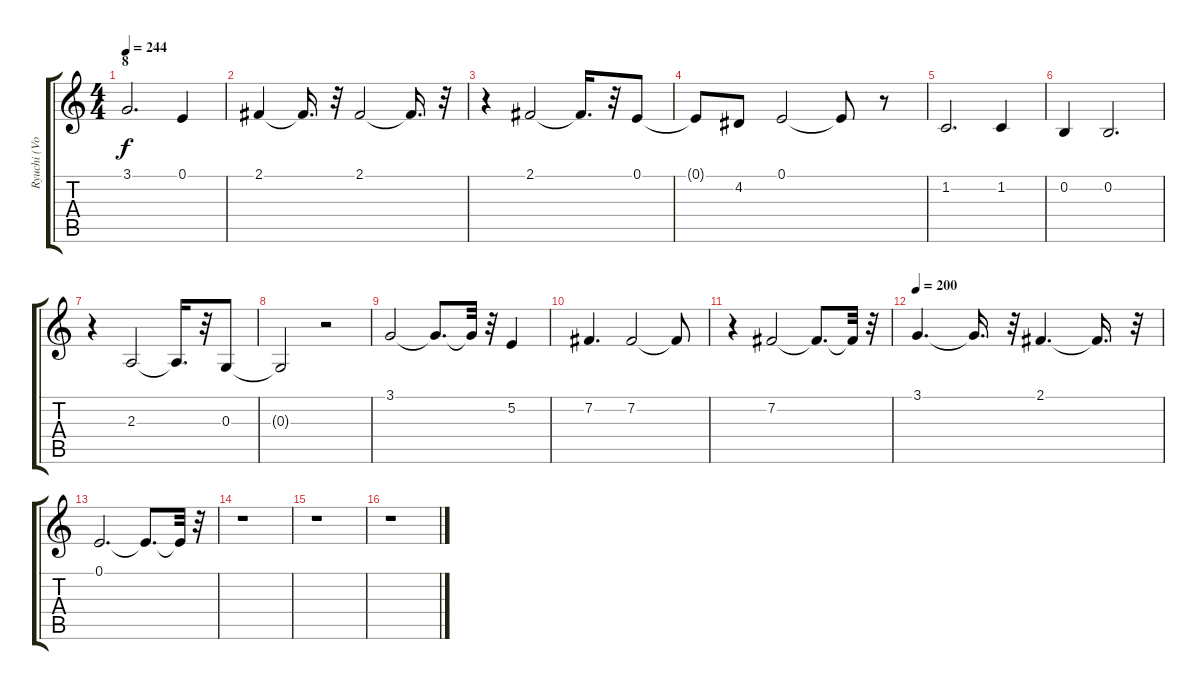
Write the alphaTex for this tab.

\track ("Ryuchi (Voice)" "Ryuchi (Vo") {instrument pad1newage}
\staff {score tabs}
\tuning (E4 B3 G3 D3 A2 E2) {hide}
\ts (4 4)
\section ("" "8")
\tempo 244
\clef g2
\ks c
3.1.2{d dy f} 0.1.4 |
2.1.4 2.1{t}.16{d} r.32 2.1.2 2.1{t}.16{d} r.32 |
r.4 2.1.2 2.1{t}.16{d} r.32 0.1.8 |
0.1{t}.8 4.2.8 0.1.2 0.1{t}.8 r.8 |
1.2.2{d} 1.2.4 |
0.2.4 0.2.2{d} |
r.4 2.3.2 2.3{t}.16{d} r.32 0.3.8 |
0.3{t}.2 r.2 |
3.1.2 3.1{t}.8{d} 3.1{t}.32 r.32 5.2.4 |
7.2.4{d} 7.2.2 7.2{t}.8 |
r.4 7.2.2 7.2{t}.8{d} 7.2{t}.32 r.32 |
\tempo 200
3.1.4{d} 3.1{t}.16{d} r.32 2.1.4{d} 2.1{t}.16{d} r.32 |
0.1.2{d} 0.1{t}.8{d} 0.1{t}.32 r.32 |
r.1 |
r.1 |
r.1
